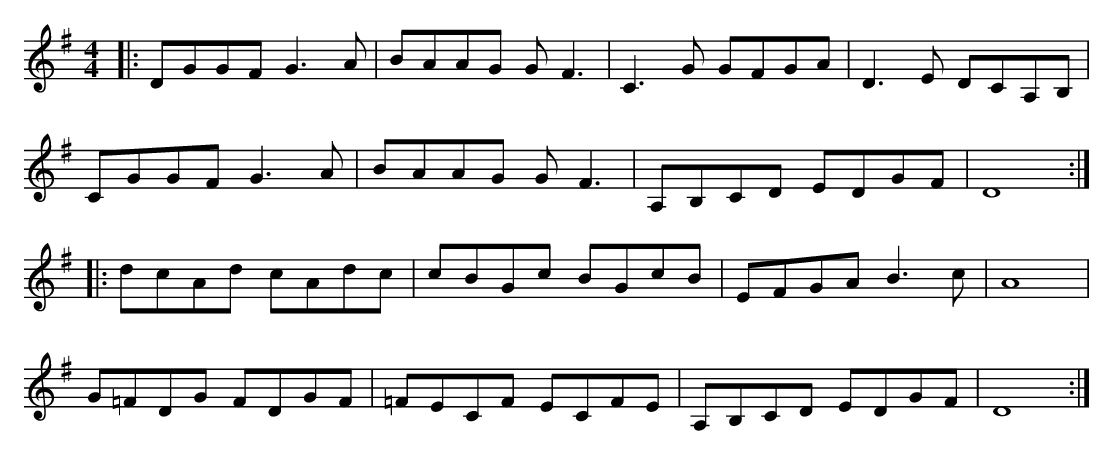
X:1
M:4/4
K:G
|:DGGF G3A|BAAG GF3|C3G GFGA|D3E DCA,B,|
CGGF G3A|BAAG GF3|A,B,CD EDGF 1|D8:|
|:dcAd cAdc|cBGc BGcB|EFGA B3c|A8|
G=FDG FDGF|=FECF ECFE|A,B,CD EDGF|D8:|
